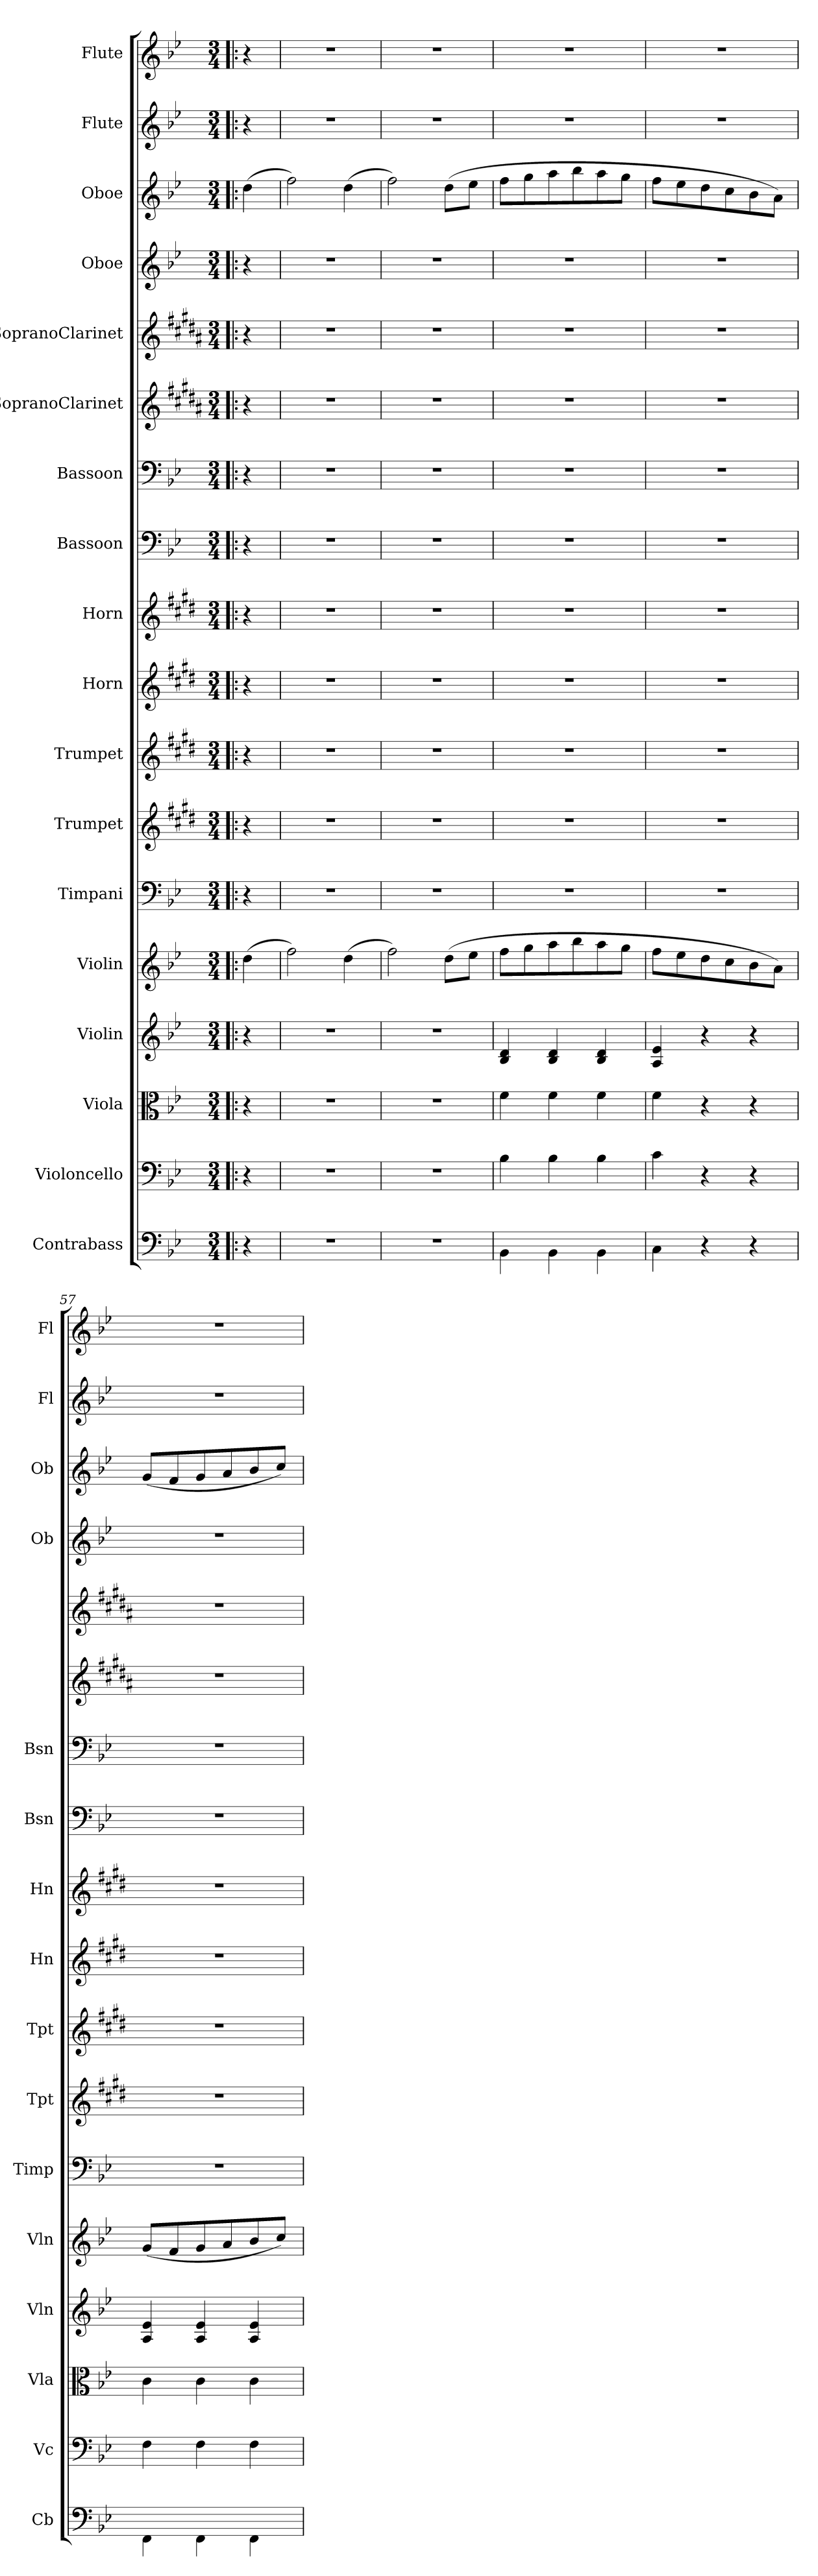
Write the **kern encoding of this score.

**kern	**kern	**kern	**kern	**kern	**kern	**kern	**kern	**kern	**kern	**kern	**kern	**kern	**kern	**kern	**kern	**kern	**kern
*part18	*part17	*part16	*part15	*part14	*part13	*part12	*part11	*part10	*part9	*part8	*part7	*part6	*part5	*part4	*part3	*part2	*part1
*staff18	*staff17	*staff16	*staff15	*staff14	*staff13	*staff12	*staff11	*staff10	*staff9	*staff8	*staff7	*staff6	*staff5	*staff4	*staff3	*staff2	*staff1
*I"Contrabass	*I"Violoncello	*I"Viola	*I"Violin	*I"Violin	*I"Timpani	*I"Trumpet	*I"Trumpet	*I"Horn	*I"Horn	*I"Bassoon	*I"Bassoon	*I"SopranoClarinet	*I"SopranoClarinet	*I"Oboe	*I"Oboe	*I"Flute	*I"Flute
*I'Cb	*I'Vc	*I'Vla	*I'Vln	*I'Vln	*I'Timp	*I'Tpt	*I'Tpt	*I'Hn	*I'Hn	*I'Bsn	*I'Bsn	*	*	*I'Ob	*I'Ob	*I'Fl	*I'Fl
*clefF4	*clefF4	*clefC3	*clefG2	*clefG2	*clefF4	*clefG2	*clefG2	*clefG2	*clefG2	*clefF4	*clefF4	*clefG2	*clefG2	*clefG2	*clefG2	*clefG2	*clefG2
*k[b-e-]	*k[b-e-]	*k[b-e-]	*k[b-e-]	*k[b-e-]	*k[b-e-]	*k[f#c#g#d#]	*k[f#c#g#d#]	*k[f#c#g#d#]	*k[f#c#g#d#]	*k[b-e-]	*k[b-e-]	*k[f#c#g#d#a#]	*k[f#c#g#d#a#]	*k[b-e-]	*k[b-e-]	*k[b-e-]	*k[b-e-]
*M3/4	*M3/4	*M3/4	*M3/4	*M3/4	*M3/4	*M3/4	*M3/4	*M3/4	*M3/4	*M3/4	*M3/4	*M3/4	*M3/4	*M3/4	*M3/4	*M3/4	*M3/4
=!|:	=!|:	=!|:	=!|:	=!|:	=!|:	=!|:	=!|:	=!|:	=!|:	=!|:	=!|:	=!|:	=!|:	=!|:	=!|:	=!|:	=!|:
4r	4r	4r	4r	(4dd\	4r	4r	4r	4r	4r	4r	4r	4r	4r	4r	(4dd\	4r	4r
=53	=53	=53	=53	=53	=53	=53	=53	=53	=53	=53	=53	=53	=53	=53	=53	=53	=53
2.r	2.r	2.r	2.r	2ff\)	2.r	2.r	2.r	2.r	2.r	2.r	2.r	2.r	2.r	2.r	2ff\)	2.r	2.r
.	.	.	.	(4dd\	.	.	.	.	.	.	.	.	.	.	(4dd\	.	.
=54	=54	=54	=54	=54	=54	=54	=54	=54	=54	=54	=54	=54	=54	=54	=54	=54	=54
2.r	2.r	2.r	2.r	2ff\)	2.r	2.r	2.r	2.r	2.r	2.r	2.r	2.r	2.r	2.r	2ff\)	2.r	2.r
.	.	.	.	(8dd\L	.	.	.	.	.	.	.	.	.	.	(8dd\L	.	.
.	.	.	.	8ee-\J	.	.	.	.	.	.	.	.	.	.	8ee-\J	.	.
=55	=55	=55	=55	=55	=55	=55	=55	=55	=55	=55	=55	=55	=55	=55	=55	=55	=55
4BB-"\	4B-"\	4f"\	4B-"/ 4d"/	8ff\L	2.r	2.r	2.r	2.r	2.r	2.r	2.r	2.r	2.r	2.r	8ff\L	2.r	2.r
.	.	.	.	8gg\	.	.	.	.	.	.	.	.	.	.	8gg\	.	.
4BB-"\	4B-"\	4f"\	4B-"/ 4d"/	8aa\	.	.	.	.	.	.	.	.	.	.	8aa\	.	.
.	.	.	.	8bb-\	.	.	.	.	.	.	.	.	.	.	8bb-\	.	.
4BB-"\	4B-"\	4f"\	4B-"/ 4d"/	8aa\	.	.	.	.	.	.	.	.	.	.	8aa\	.	.
.	.	.	.	8gg\J	.	.	.	.	.	.	.	.	.	.	8gg\J	.	.
=56	=56	=56	=56	=56	=56	=56	=56	=56	=56	=56	=56	=56	=56	=56	=56	=56	=56
4C"\	4c"\	4f"\	4A"/ 4e-"/	8ff\L	2.r	2.r	2.r	2.r	2.r	2.r	2.r	2.r	2.r	2.r	8ff\L	2.r	2.r
.	.	.	.	8ee-\	.	.	.	.	.	.	.	.	.	.	8ee-\	.	.
4r	4r	4r	4r	8dd\	.	.	.	.	.	.	.	.	.	.	8dd\	.	.
.	.	.	.	8cc\	.	.	.	.	.	.	.	.	.	.	8cc\	.	.
4r	4r	4r	4r	8b-\	.	.	.	.	.	.	.	.	.	.	8b-\	.	.
.	.	.	.	8a\J)	.	.	.	.	.	.	.	.	.	.	8a\J)	.	.
=57	=57	=57	=57	=57	=57	=57	=57	=57	=57	=57	=57	=57	=57	=57	=57	=57	=57
4FF"\	4F"\	4c"\	4A"/ 4e-"/	(8g/L	2.r	2.r	2.r	2.r	2.r	2.r	2.r	2.r	2.r	2.r	(8g/L	2.r	2.r
.	.	.	.	8f/	.	.	.	.	.	.	.	.	.	.	8f/	.	.
4FF"\	4F"\	4c"\	4A"/ 4e-"/	8g/	.	.	.	.	.	.	.	.	.	.	8g/	.	.
.	.	.	.	8a/	.	.	.	.	.	.	.	.	.	.	8a/	.	.
4FF"\	4F"\	4c"\	4A"/ 4e-"/	8b-/	.	.	.	.	.	.	.	.	.	.	8b-/	.	.
.	.	.	.	8cc/J)	.	.	.	.	.	.	.	.	.	.	8cc/J)	.	.
=	=	=	=	=	=	=	=	=	=	=	=	=	=	=	=	=	=
*-	*-	*-	*-	*-	*-	*-	*-	*-	*-	*-	*-	*-	*-	*-	*-	*-	*-
